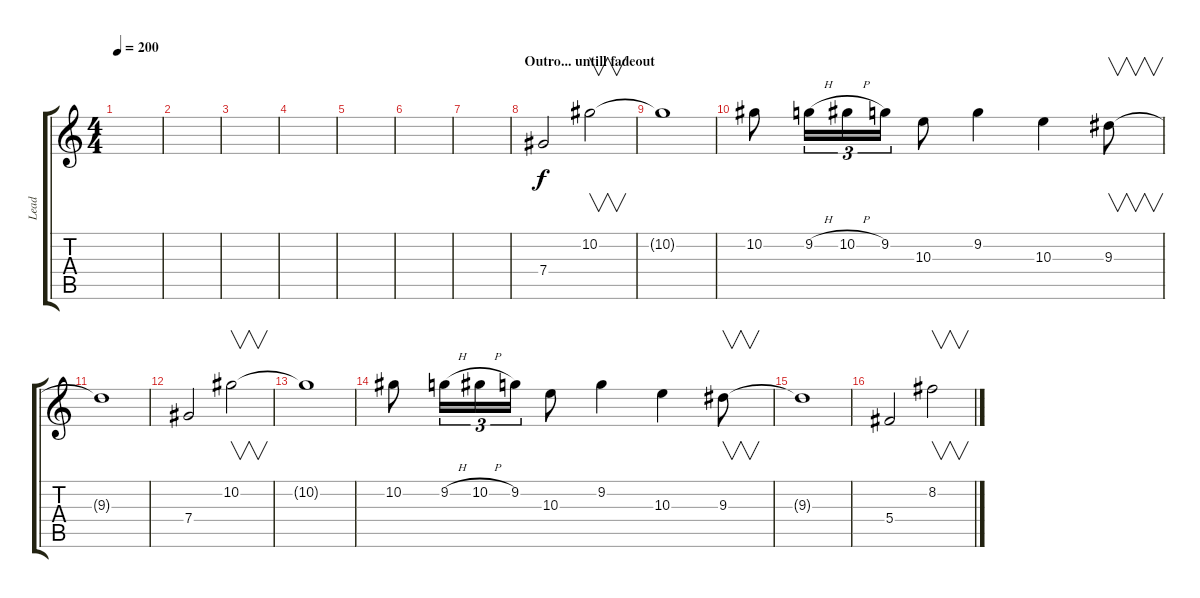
\track ("Lead " "Lead ") {instrument overdrivenguitar}
\staff {score tabs}
\tuning (Eb4 Bb3 Gb3 Db3 Ab2 Eb2) {hide}
\ts (4 4)
\tempo 200
\clef g2
\ks c
|
|
|
|
|
|
|
\section ("" "Outro... untill fadeout")
7.4.2 10.2.2{v} |
10.2{t}.1 |
10.2.8 9.2{h}.16{tu (3 2)} 10.2{h}.16{tu (3 2)} 9.2.16{tu (3 2)} 10.3.8 9.2.4 10.3.4 9.3.8{v} |
9.3{t}.1 |
7.4.2 10.2.2{v} |
10.2{t}.1 |
10.2.8 9.2{h}.16{tu (3 2)} 10.2{h}.16{tu (3 2)} 9.2.16{tu (3 2)} 10.3.8 9.2.4 10.3.4 9.3.8{v} |
9.3{t}.1 |
5.4.2 8.2.2{v}
